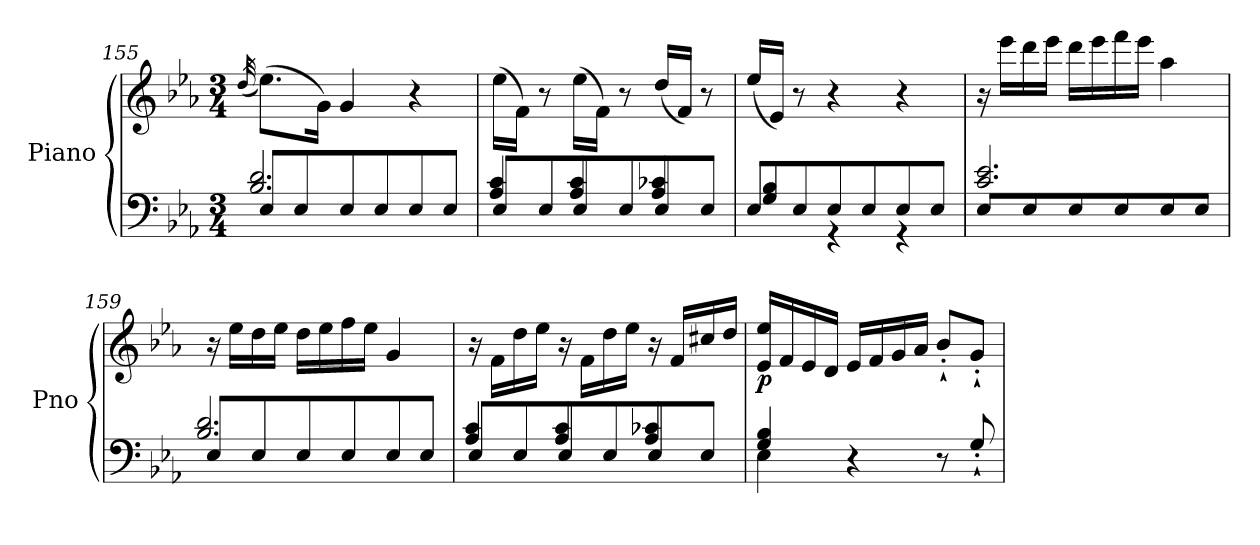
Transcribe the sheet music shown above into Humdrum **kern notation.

**kern	**kern	**dynam
*part1	*part1	*part1
*staff2	*staff1	*staff1/2
*I"Piano	*	*
*I'Pno	*	*
*clefF4	*clefG2	*
*k[b-e-a-]	*k[b-e-a-]	*
*E-:	*E-:	*
*M3/4	*M3/4	*
=155	=155	=155
.	(<32qdd/	.
*^	*	*
8E-/L	2.B-/ 2.d/	(>8.ee-\L)	.
8E-/	.	.	.
.	.	16g\Jk)	.
8E-/	.	4g/	.
8E-/	.	.	.
8E-/	.	4r	.
8E-/J	.	.	.
!!LO:LB:g=z
=156	=156	=156	=156
8E-/L	4A-/ 4c/	(>16ee-\LL	.
.	.	16f\JJ)	.
8E-/	.	8r	.
8E-/	4A-/ 4c/	(>16ee-\LL	.
.	.	16f\JJ)	.
8E-/	.	8r	.
8E-/	4A-/ 4c-X/	(<16dd/LL	.
.	.	16f/JJ)	.
8E-/J	.	8r	.
=157	=157	=157	=157
8E-/L	4G/ 4B-/	(<16ee-/LL	.
.	.	16e-/JJ)	.
8E-/	.	8r	.
8E-/	4r	4r	.
8E-/	.	.	.
8E-/	4r	4r	.
8E-/J	.	.	.
=158	=158	=158	=158
8E-/L	2.c/ 2.e-/	16r	.
.	.	16eee-\LL	.
8E-/	.	16ddd\	.
.	.	16eee-\JJ	.
8E-/	.	16ddd\LL	.
.	.	16eee-\	.
8E-/	.	16fff\	.
.	.	16eee-\JJ	.
8E-/	.	4aa-\	.
8E-/J	.	.	.
=159	=159	=159	=159
8E-/L	2.B-/ 2.d/	16r	.
.	.	16ee-\LL	.
8E-/	.	16dd\	.
.	.	16ee-\JJ	.
8E-/	.	16dd\LL	.
.	.	16ee-\	.
8E-/	.	16ff\	.
.	.	16ee-\JJ	.
8E-/	.	4g/	.
8E-/J	.	.	.
!!LO:LB:g=z
=160	=160	=160	=160
8E-/L	4A-/ 4c/	16r	.
.	.	16f\LL	.
8E-/	.	16dd\	.
.	.	16ee-\JJ	.
8E-/	4A-/ 4c/	16r	.
.	.	16f\LL	.
8E-/	.	16dd\	.
.	.	16ee-\JJ	.
8E-/	4A-/ 4c-X/	16r	.
.	.	16f/LL	.
8E-/J	.	16cc#X/	.
.	.	16dd/JJ	.
=161	=161	=161	=161
!	!	!	!LO:DY:b
4G/ 4B-/	4E-\	16e-/ 16ee-/LL	p
.	.	16f/	.
.	.	16e-/	.
.	.	16d/JJ	.
4r	2ryy	16e-/LL	.
.	.	16f/	.
.	.	16g/	.
.	.	16a-/JJ	.
8r	.	8b-'`/L	.
8G'`/	.	8g'`/J	.
*v	*v	*	*
=	=	=
*-	*-	*-
